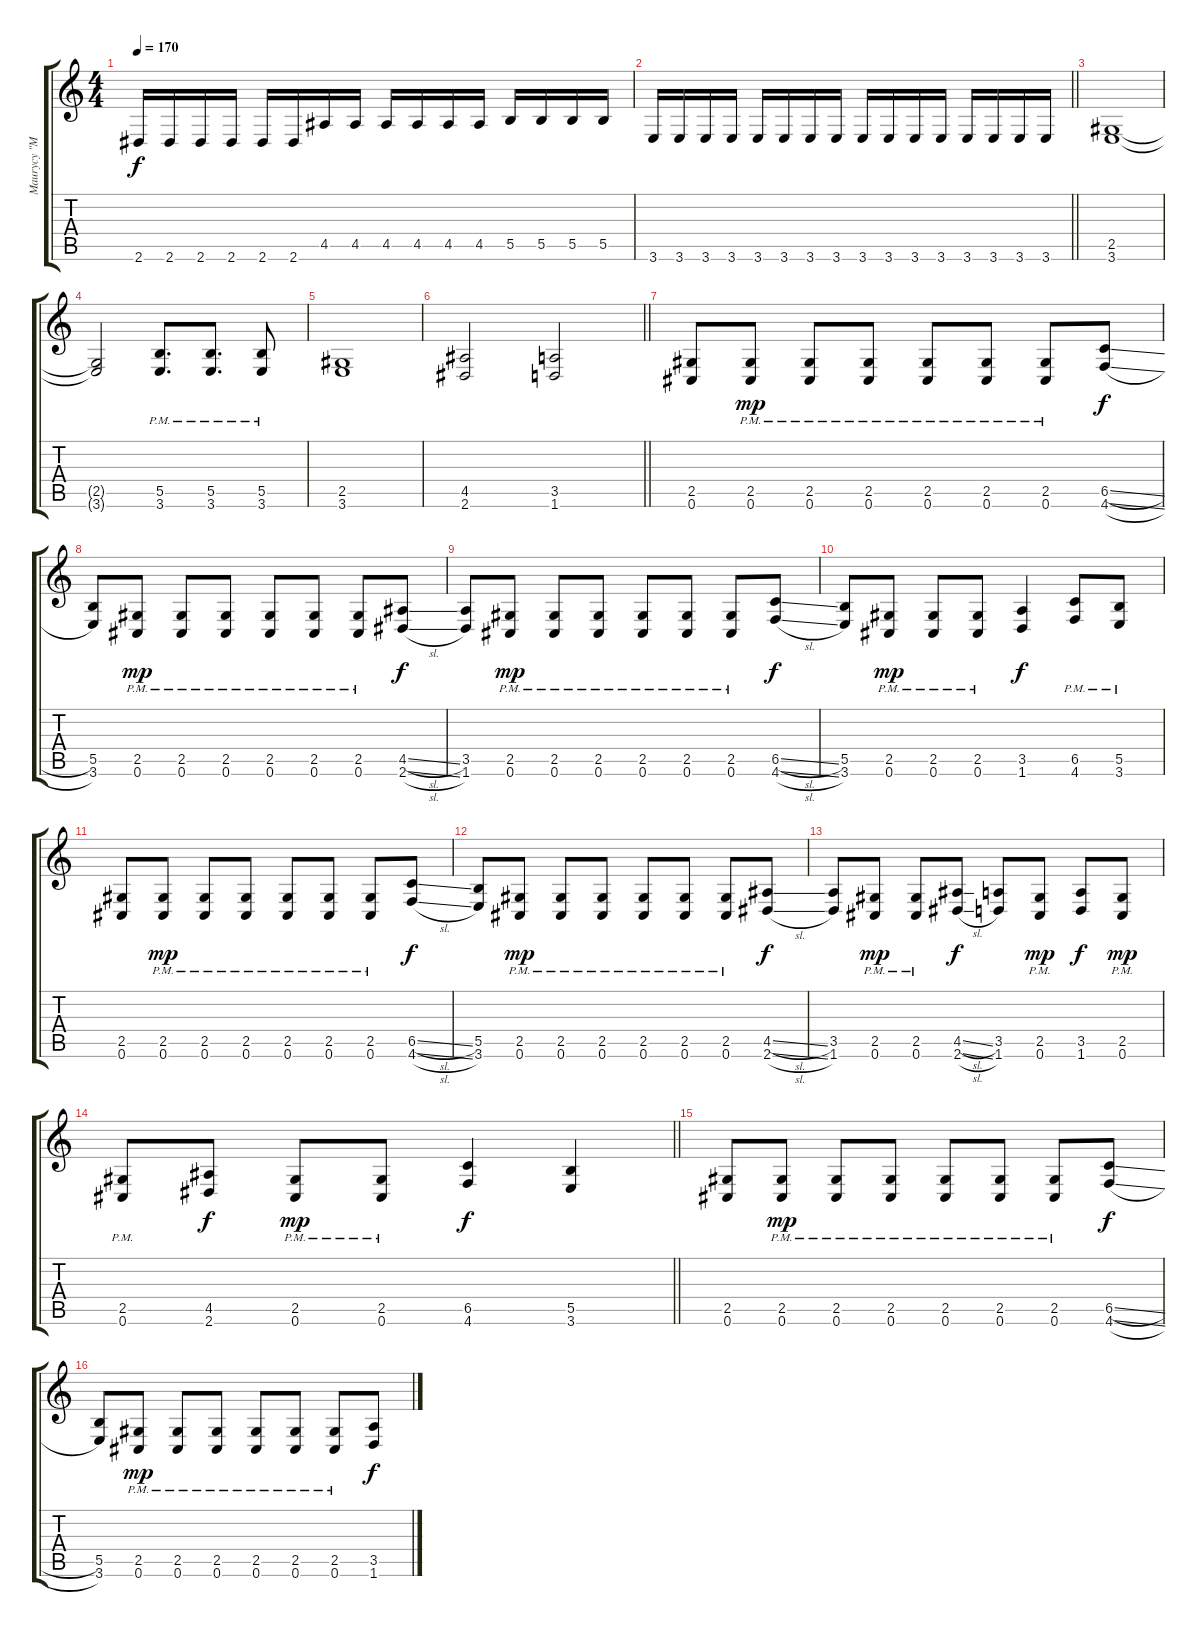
\track ("Maurycy \"Mauser\" Stefanowicz (Rythm)" "Maurycy \"M") {instrument overdrivenguitar}
\staff {score tabs}
\tuning (Db4 Ab3 E3 B2 Gb2 Db2) {hide}
\ts (4 4)
\tempo 170
\clef g2
\ks c
2.6.16{dy f} 2.6.16 2.6.16 2.6.16 2.6.16 2.6.16 4.5.16 4.5.16 4.5.16 4.5.16 4.5.16 4.5.16 5.5.16 5.5.16 5.5.16 5.5.16 |
\barLineRight lightlight
3.6.16 3.6.16 3.6.16 3.6.16 3.6.16 3.6.16 3.6.16 3.6.16 3.6.16 3.6.16 3.6.16 3.6.16 3.6.16 3.6.16 3.6.16 3.6.16 |
(2.5 3.6).1 |
(2.5{t} 3.6{t}).2 (5.5{pm} 3.6{pm}).8{d} (5.5{pm} 3.6{pm}).8{d} (5.5{pm} 3.6{pm}).8 |
(2.5 3.6).1 |
\barLineRight lightlight
(4.5 2.6).2 (3.5 1.6).2 |
(2.5 0.6).8 (2.5{pm} 0.6{pm}).8{dy mp} (2.5{pm} 0.6{pm}).8 (2.5{pm} 0.6{pm}).8 (2.5{pm} 0.6{pm}).8 (2.5{pm} 0.6{pm}).8 (2.5{pm} 0.6{pm}).8 (6.5{sl} 4.6{sl}).8{dy f} |
(5.5 3.6).8 (2.5{pm} 0.6{pm}).8{dy mp} (2.5{pm} 0.6{pm}).8 (2.5{pm} 0.6{pm}).8 (2.5{pm} 0.6{pm}).8 (2.5{pm} 0.6{pm}).8 (2.5{pm} 0.6{pm}).8 (4.5{sl} 2.6{sl}).8{dy f} |
(3.5 1.6).8 (2.5{pm} 0.6{pm}).8{dy mp} (2.5{pm} 0.6{pm}).8 (2.5{pm} 0.6{pm}).8 (2.5{pm} 0.6{pm}).8 (2.5{pm} 0.6{pm}).8 (2.5{pm} 0.6{pm}).8 (6.5{sl} 4.6{sl}).8{dy f} |
(5.5 3.6).8 (2.5{pm} 0.6{pm}).8{dy mp} (2.5{pm} 0.6{pm}).8 (2.5{pm} 0.6{pm}).8 (3.5 1.6).4{dy f} (6.5{pm} 4.6{pm}).8 (5.5{pm} 3.6{pm}).8 |
(2.5 0.6).8 (2.5{pm} 0.6{pm}).8{dy mp} (2.5{pm} 0.6{pm}).8 (2.5{pm} 0.6{pm}).8 (2.5{pm} 0.6{pm}).8 (2.5{pm} 0.6{pm}).8 (2.5{pm} 0.6{pm}).8 (6.5{sl} 4.6{sl}).8{dy f} |
(5.5 3.6).8 (2.5{pm} 0.6{pm}).8{dy mp} (2.5{pm} 0.6{pm}).8 (2.5{pm} 0.6{pm}).8 (2.5{pm} 0.6{pm}).8 (2.5{pm} 0.6{pm}).8 (2.5{pm} 0.6{pm}).8 (4.5{sl} 2.6{sl}).8{dy f} |
(3.5 1.6).8 (2.5{pm} 0.6{pm}).8{dy mp} (2.5{pm} 0.6{pm}).8 (4.5{sl} 2.6{sl}).8{dy f} (3.5 1.6).8 (2.5{pm} 0.6{pm}).8{dy mp} (3.5 1.6).8{dy f} (2.5{pm} 0.6{pm}).8{dy mp} |
\barLineRight lightlight
(2.5{pm} 0.6{pm}).8 (4.5 2.6).8{dy f} (2.5{pm} 0.6{pm}).8{dy mp} (2.5{pm} 0.6{pm}).8 (6.5 4.6).4{dy f} (5.5 3.6).4 |
(2.5 0.6).8 (2.5{pm} 0.6{pm}).8{dy mp} (2.5{pm} 0.6{pm}).8 (2.5{pm} 0.6{pm}).8 (2.5{pm} 0.6{pm}).8 (2.5{pm} 0.6{pm}).8 (2.5{pm} 0.6{pm}).8 (6.5{sl} 4.6{sl}).8{dy f} |
(5.5 3.6).8 (2.5{pm} 0.6{pm}).8{dy mp} (2.5{pm} 0.6{pm}).8 (2.5{pm} 0.6{pm}).8 (2.5{pm} 0.6{pm}).8 (2.5{pm} 0.6{pm}).8 (2.5{pm} 0.6{pm}).8 (3.5 1.6).8{dy f}
